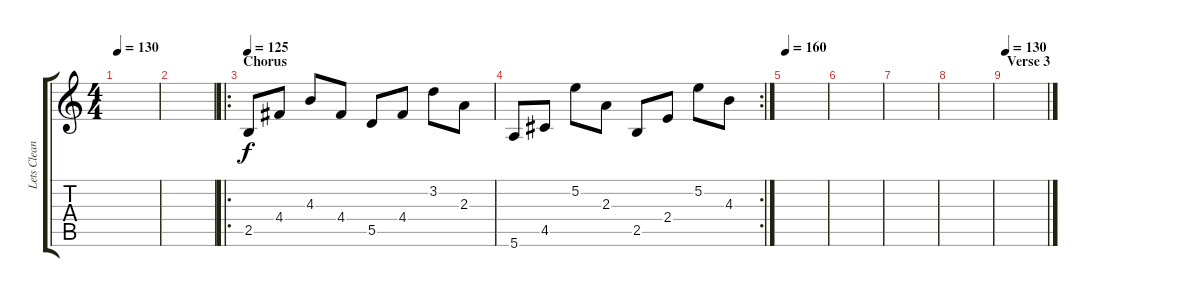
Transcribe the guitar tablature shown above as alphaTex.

\track ("Lets Clean Chris" "Lets Clean") {instrument acousticguitarsteel}
\staff {score tabs}
\tuning (E4 B3 G3 D3 A2 E2) {hide}
\ts (4 4)
\tempo 130
\clef g2
\ks c
|
|
\ro
\section ("" "Chorus")
\tempo 125
2.5.8 4.4.8 4.3.8 4.4.8 5.5.8 4.4.8 3.2.8 2.3.8 |
\rc 2
5.6.8 4.5.8 5.2.8 2.3.8 2.5.8 2.4.8 5.2.8 4.3.8 |
\tempo 160
|
|
|
|
\section ("" "Verse 3")
\tempo 130
